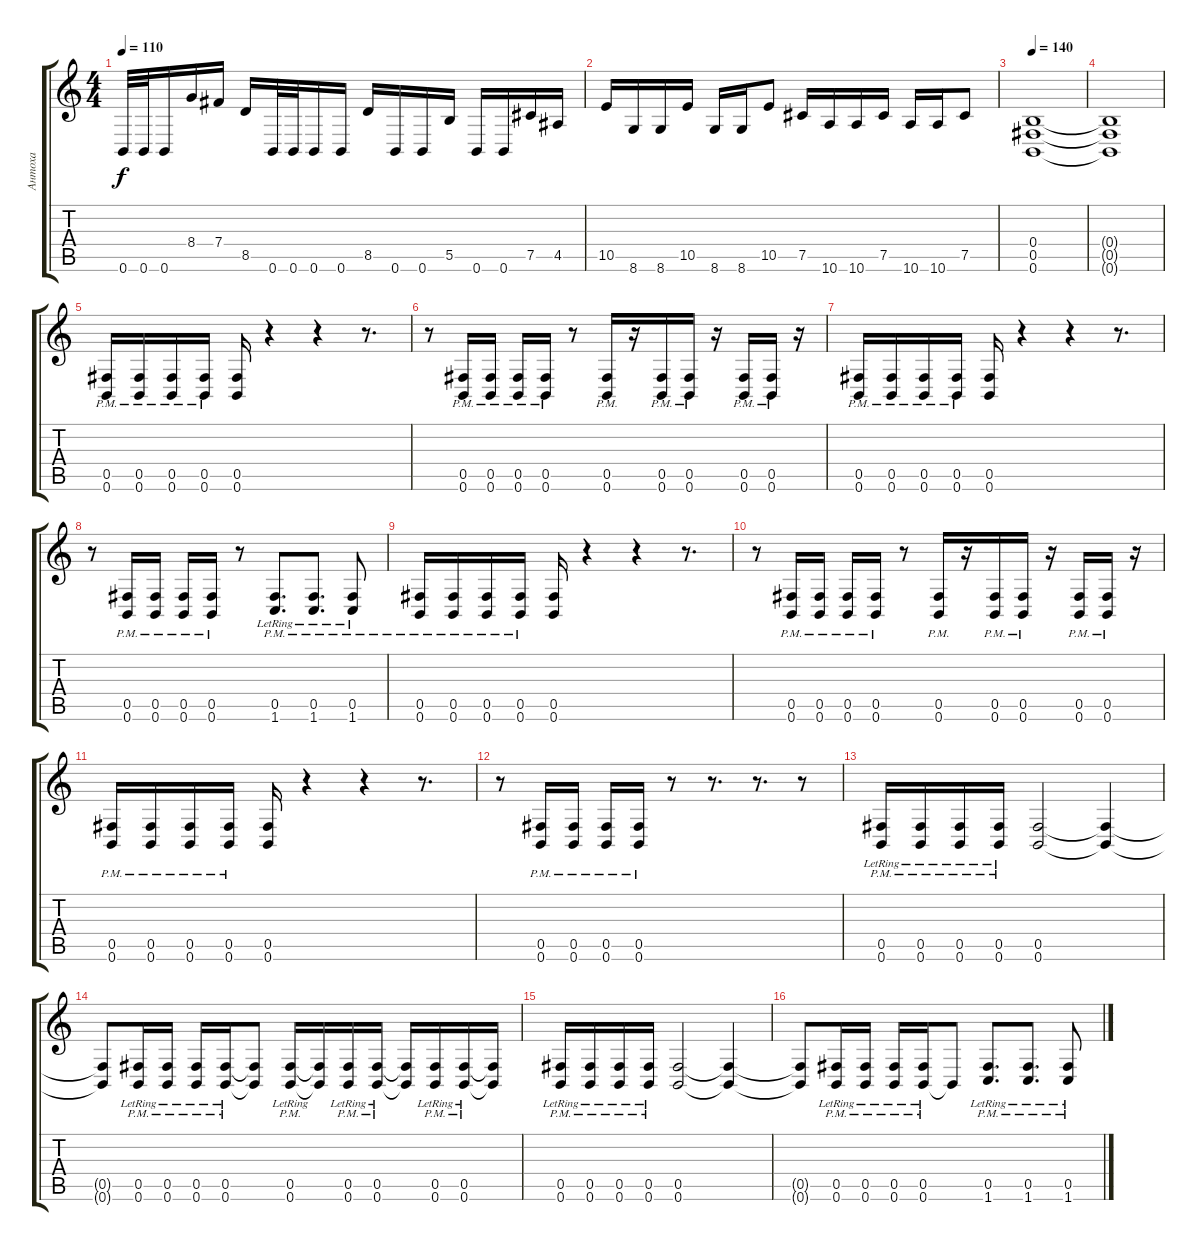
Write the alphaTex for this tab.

\track ("Антоха" "Антоха") {instrument distortionguitar}
\staff {score tabs}
\tuning (Db4 Ab3 E3 B2 Gb2 B1) {hide}
\ts (4 4)
\tempo 110
\clef g2
\ks c
0.6.32{dy f} 0.6.32 0.6.16 8.4.16 7.4.16 8.5.16 0.6.32 0.6.32 0.6.16 0.6.16 8.5.16 0.6.16 0.6.16 5.5.16 0.6.16 0.6.16 7.5.16 4.5.16 |
10.5.16 8.6.16 8.6.16 10.5.16 8.6.16 8.6.16 10.5.8 7.5.16 10.6.16 10.6.16 7.5.16 10.6.16 10.6.16 7.5.8 |
\tempo 140
(0.4 0.5 0.6).1 |
(0.4{t} 0.5{t} 0.6{t}).1 |
(0.5{pm} 0.6{pm}).16 (0.5{pm} 0.6{pm}).16 (0.5{pm} 0.6{pm}).16 (0.5{pm} 0.6{pm}).16 (0.5 0.6).16 r.4 r.4 r.8{d} |
r.8 (0.5{pm} 0.6).16 (0.5{pm} 0.6{pm}).16 (0.5{pm} 0.6{pm}).16 (0.5{pm} 0.6{pm}).16 r.8 (0.5{pm} 0.6{pm}).16 r.16 (0.5{pm} 0.6{pm}).16 (0.5{pm} 0.6{pm}).16 r.16 (0.5{pm} 0.6{pm}).16 (0.5{pm} 0.6{pm}).16 r.16 |
(0.5{pm} 0.6{pm}).16 (0.5{pm} 0.6{pm}).16 (0.5{pm} 0.6{pm}).16 (0.5{pm} 0.6{pm}).16 (0.5 0.6).16 r.4 r.4 r.8{d} |
r.8 (0.5{pm} 0.6).16 (0.5{pm} 0.6{pm}).16 (0.5{pm} 0.6{pm}).16 (0.5{pm} 0.6{pm}).16 r.8 (0.5{pm lr} 1.6{pm lr}).8{d} (0.5{pm lr} 1.6{pm lr}).8{d} (0.5{pm lr} 1.6{pm lr}).8 |
(0.5{pm} 0.6{pm}).16 (0.5{pm} 0.6{pm}).16 (0.5{pm} 0.6{pm}).16 (0.5{pm} 0.6{pm}).16 (0.5 0.6).16 r.4 r.4 r.8{d} |
r.8 (0.5{pm} 0.6).16 (0.5{pm} 0.6{pm}).16 (0.5{pm} 0.6{pm}).16 (0.5{pm} 0.6{pm}).16 r.8 (0.5{pm} 0.6{pm}).16 r.16 (0.5{pm} 0.6{pm}).16 (0.5{pm} 0.6{pm}).16 r.16 (0.5{pm} 0.6{pm}).16 (0.5{pm} 0.6{pm}).16 r.16 |
(0.5{pm} 0.6{pm}).16 (0.5{pm} 0.6{pm}).16 (0.5{pm} 0.6{pm}).16 (0.5{pm} 0.6{pm}).16 (0.5 0.6).16 r.4 r.4 r.8{d} |
r.8 (0.5{pm} 0.6).16 (0.5{pm} 0.6{pm}).16 (0.5{pm} 0.6{pm}).16 (0.5{pm} 0.6{pm}).16 r.8 r.8{d} r.8{d} r.8 |
(0.5{pm lr} 0.6{pm lr}).16 (0.5{pm lr} 0.6{pm lr}).16 (0.5{pm lr} 0.6{pm lr}).16 (0.5{pm lr} 0.6{pm lr}).16 (0.5 0.6).2 (0.5{t} 0.6{t}).4 |
(0.5{t} 0.6{t}).8 (0.5{pm lr} 0.6{lr}).16 (0.5{pm lr} 0.6{pm lr}).16 (0.5{pm lr} 0.6{pm lr}).16 (0.5{pm lr} 0.6{pm lr}).16 (0.5{t} 0.6{t}).8 (0.5{pm lr} 0.6{pm lr}).16 (0.5{t} 0.6{t}).16 (0.5{pm lr} 0.6{pm lr}).16 (0.5{pm lr} 0.6{pm lr}).16 (0.5{t} 0.6{t}).16 (0.5{pm lr} 0.6{pm lr}).16 (0.5{pm lr} 0.6{pm lr}).16 (0.5{t} 0.6{t}).16 |
(0.5{pm lr} 0.6{pm lr}).16 (0.5{pm lr} 0.6{pm lr}).16 (0.5{pm lr} 0.6{pm lr}).16 (0.5{pm lr} 0.6{pm lr}).16 (0.5 0.6).2 (0.5{t} 0.6{t}).4 |
(0.5{t} 0.6{t}).8 (0.5{pm lr} 0.6{lr}).16 (0.5{pm lr} 0.6{pm lr}).16 (0.5{pm lr} 0.6{pm lr}).16 (0.5{pm lr} 0.6{pm lr}).16 0.6{t}.8 (0.5{pm lr} 1.6{pm lr}).8{d} (0.5{pm lr} 1.6{pm lr}).8{d} (0.5{pm lr} 1.6{pm lr}).8
